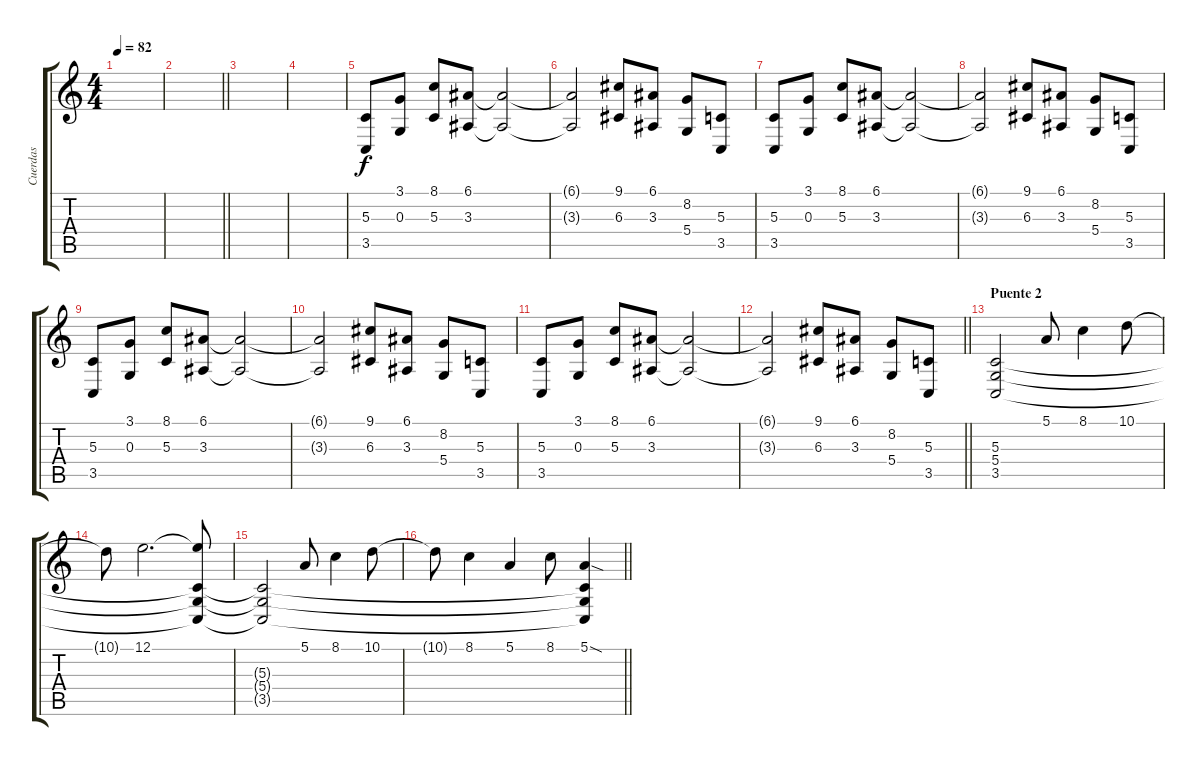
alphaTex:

\track ("Cuerdas" "Cuerdas") {instrument stringensemble1}
\staff {score tabs}
\tuning (E4 B3 G3 D3 A2 E2) {hide}
\ts (4 4)
\tempo 82
\clef g2
\ks c
|
\barLineRight lightlight
|
|
|
(5.3 3.5).8 (3.1 0.3).8 (8.1 5.3).8 (6.1 3.3).8 (6.1{t} 3.3{t}).2 |
(6.1{t} 3.3{t}).2 (9.1 6.3).8 (6.1 3.3).8 (8.2 5.4).8 (5.3 3.5).8 |
(5.3 3.5).8 (3.1 0.3).8 (8.1 5.3).8 (6.1 3.3).8 (6.1{t} 3.3{t}).2 |
(6.1{t} 3.3{t}).2 (9.1 6.3).8 (6.1 3.3).8 (8.2 5.4).8 (5.3 3.5).8 |
(5.3 3.5).8 (3.1 0.3).8 (8.1 5.3).8 (6.1 3.3).8 (6.1{t} 3.3{t}).2 |
(6.1{t} 3.3{t}).2 (9.1 6.3).8 (6.1 3.3).8 (8.2 5.4).8 (5.3 3.5).8 |
(5.3 3.5).8 (3.1 0.3).8 (8.1 5.3).8 (6.1 3.3).8 (6.1{t} 3.3{t}).2 |
\barLineRight lightlight
(6.1{t} 3.3{t}).2 (9.1 6.3).8 (6.1 3.3).8 (8.2 5.4).8 (5.3 3.5).8 |
\section ("" "Puente 2")
(5.3 5.4 3.5).2 5.1.8 8.1.4 10.1.8 |
10.1{t}.8 12.1.2{d} (12.1{t} 5.3{t} 5.4{t} 3.5{t}).8 |
(5.3{t} 5.4{t} 3.5{t}).2 5.1.8 8.1.4 10.1.8 |
\barLineRight lightlight
10.1{t}.8 8.1.4 5.1.4 8.1.8 (5.1{sod} 5.3{t} 5.4{t} 3.5{t}).4
